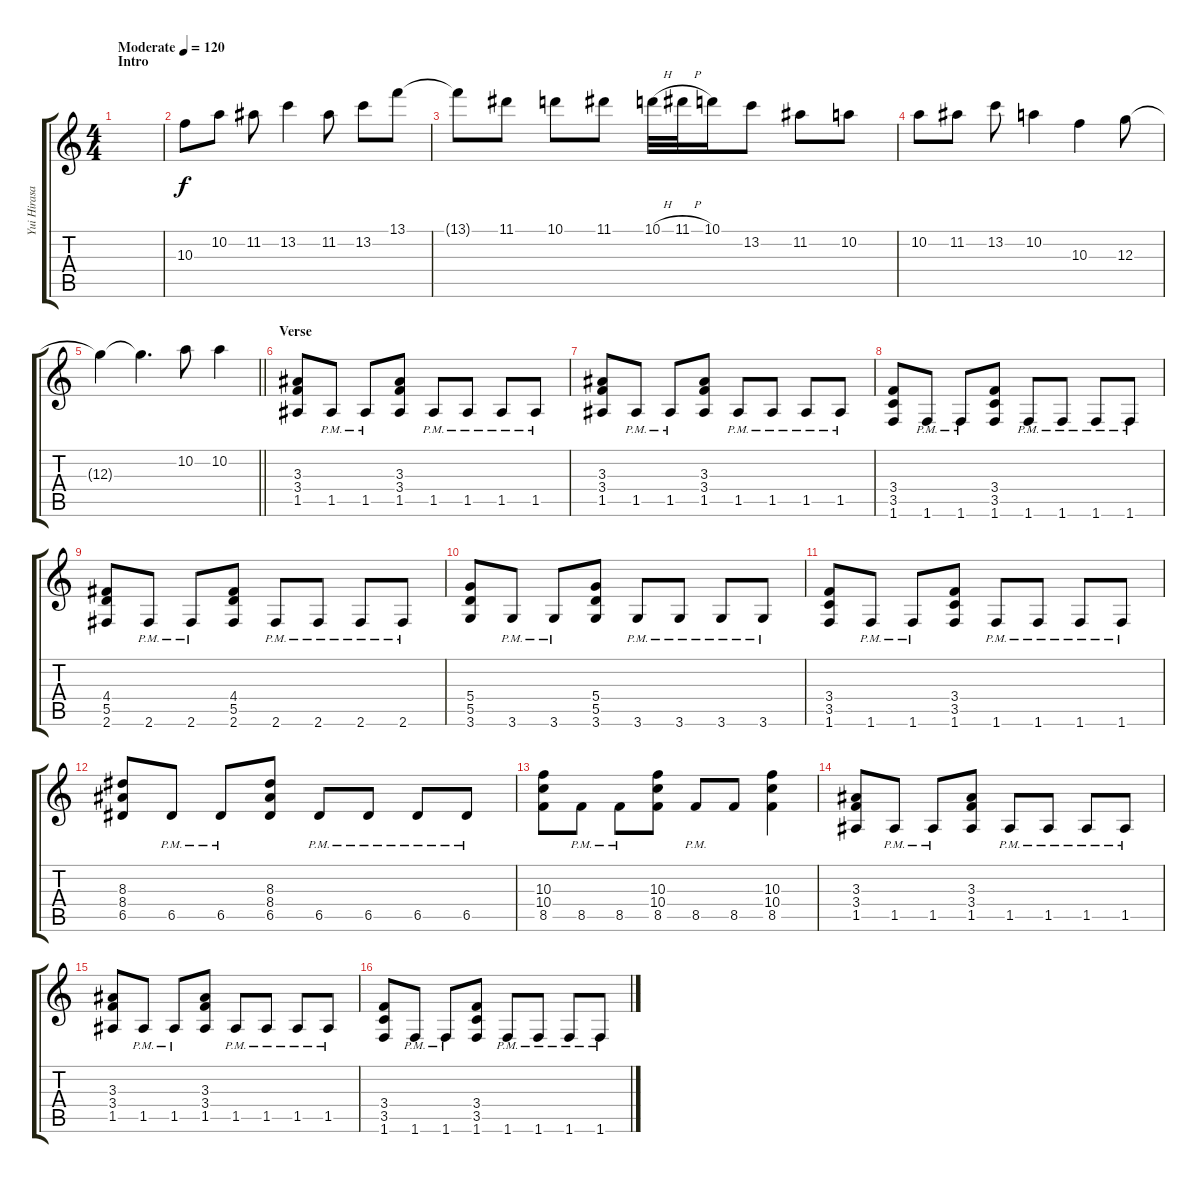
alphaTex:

\track ("Yui Hirasawa" "Yui Hirasa") {instrument overdrivenguitar}
\staff {score tabs}
\tuning (E4 B3 G3 D3 A2 E2) {hide}
\ts (4 4)
\section ("" "Intro")
\tempo (120 "Moderate")
\clef g2
\ks c
|
10.3.8{volume 14} 10.2.8 11.2.8 13.2.4 11.2.8 13.2.8 13.1.8 |
13.1{t}.8{volume 14} 11.1.8 10.1.8 11.1.8 10.1{h}.32 11.1{h}.32 10.1.16 13.2.8 11.2.8 10.2.8 |
10.2.8{volume 14} 11.2.8 13.2.8 10.2.4 10.3.4 12.3.8 |
\barLineRight lightlight
12.3{t}.4{volume 14} 12.3{t}.4{d} 10.2.8 10.2.4 |
\section ("" "Verse")
(3.3 3.4 1.5).8{volume 12} 1.5{pm}.8 1.5{pm}.8 (3.3 3.4 1.5).8 1.5{pm}.8 1.5{pm}.8 1.5{pm}.8 1.5{pm}.8 |
(3.3 3.4 1.5).8 1.5{pm}.8 1.5{pm}.8 (3.3 3.4 1.5).8 1.5{pm}.8 1.5{pm}.8 1.5{pm}.8 1.5{pm}.8 |
(3.4 3.5 1.6).8 1.6{pm}.8 1.6{pm}.8 (3.4 3.5 1.6).8 1.6{pm}.8 1.6{pm}.8 1.6{pm}.8 1.6{pm}.8 |
(4.4 5.5 2.6).8 2.6{pm}.8 2.6{pm}.8 (4.4 5.5 2.6).8 2.6{pm}.8 2.6{pm}.8 2.6{pm}.8 2.6{pm}.8 |
(5.4 5.5 3.6).8 3.6{pm}.8 3.6{pm}.8 (5.4 5.5 3.6).8 3.6{pm}.8 3.6{pm}.8 3.6{pm}.8 3.6{pm}.8 |
(3.4 3.5 1.6).8 1.6{pm}.8 1.6{pm}.8 (3.4 3.5 1.6).8 1.6{pm}.8 1.6{pm}.8 1.6{pm}.8 1.6{pm}.8 |
(8.3 8.4 6.5).8 6.5{pm}.8 6.5{pm}.8 (8.3 8.4 6.5).8 6.5{pm}.8 6.5{pm}.8 6.5{pm}.8 6.5{pm}.8 |
(10.3 10.4 8.5).8 8.5{pm}.8 8.5{pm}.8 (10.3 10.4 8.5).8 8.5{pm}.8 8.5.8 (10.3 10.4 8.5).4 |
(3.3 3.4 1.5).8 1.5{pm}.8 1.5{pm}.8 (3.3 3.4 1.5).8 1.5{pm}.8 1.5{pm}.8 1.5{pm}.8 1.5{pm}.8 |
(3.3 3.4 1.5).8 1.5{pm}.8 1.5{pm}.8 (3.3 3.4 1.5).8 1.5{pm}.8 1.5{pm}.8 1.5{pm}.8 1.5{pm}.8 |
(3.4 3.5 1.6).8 1.6{pm}.8 1.6{pm}.8 (3.4 3.5 1.6).8 1.6{pm}.8 1.6{pm}.8 1.6{pm}.8 1.6{pm}.8
